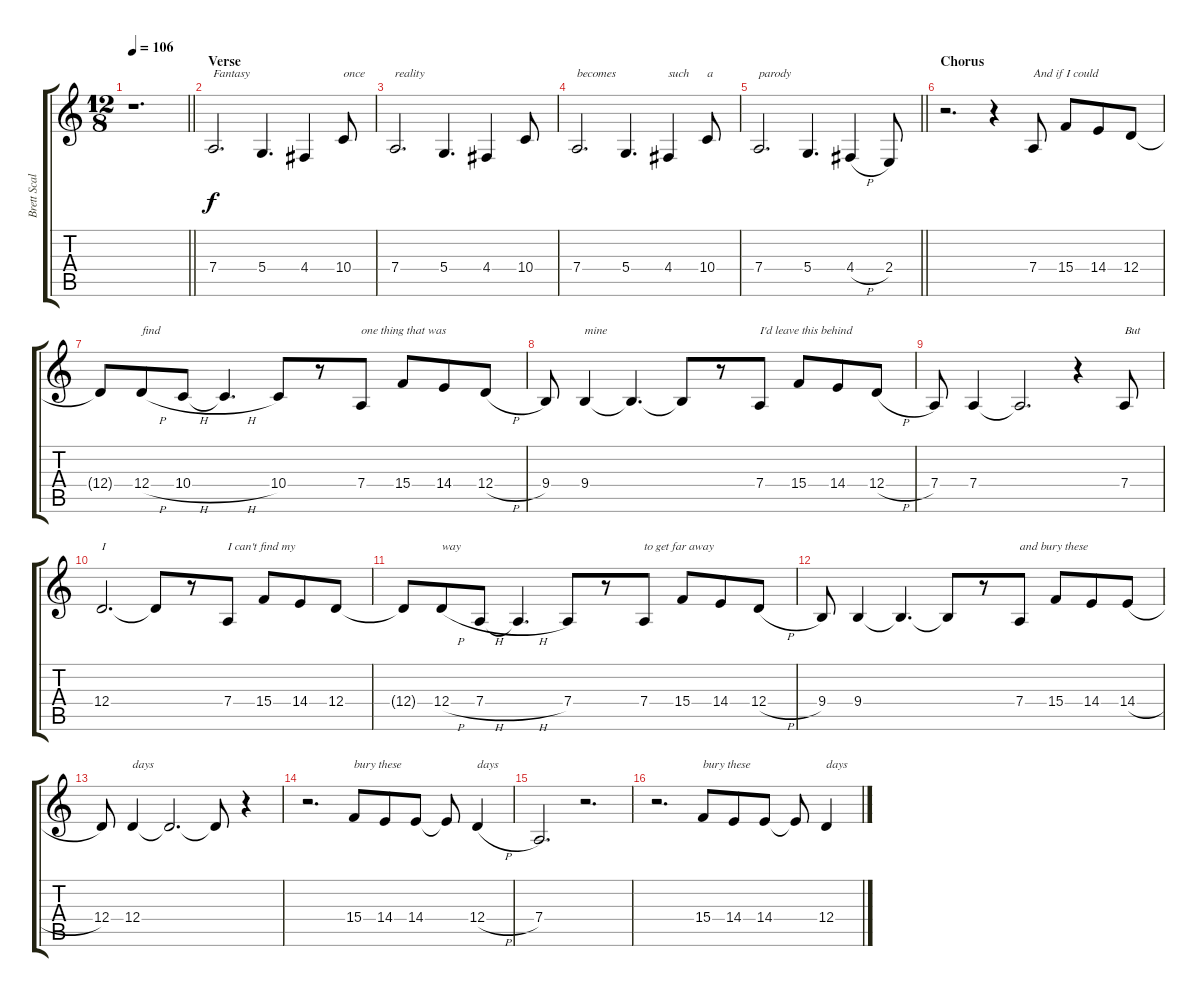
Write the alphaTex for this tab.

\track ("Brett Scallions (Vocals)" "Brett Scal") {instrument violin}
\staff {score tabs}
\tuning (E4 B3 G3 D3 A2 E2) {hide}
\ts (12 8)
\tempo 106
\clef g2
\barLineRight lightlight
\ks c
r.1{d dy f} |
\section ("" "Verse")
7.4.2{d txt "Fantasy"} 5.4.4{d} 4.4.4 10.4.8{txt "once"} |
7.4.2{d txt "reality"} 5.4.4{d} 4.4.4 10.4.8 |
7.4.2{d txt "becomes"} 5.4.4{d} 4.4.4{txt "such"} 10.4.8{txt "a"} |
\barLineRight lightlight
7.4.2{d txt "parody"} 5.4.4{d} 4.4{h}.4 2.4.8 |
\section ("" "Chorus")
r.2{d} r.4 7.4.8{txt "And if I could"} 15.4.8 14.4.8 12.4.8 |
12.4{t}.8 12.4{h}.8{txt "find"} 10.4{h}.8 10.4{h t}.4{d} 10.4.8 r.8 7.4.8{txt "one thing that was"} 15.4.8 14.4.8 12.4{h}.8 |
9.4.8 9.4.4{txt "mine"} 9.4{t}.4{d} 9.4{t}.8 r.8 7.4.8{txt "I'd leave this behind"} 15.4.8 14.4.8 12.4{h}.8 |
7.4.8 7.4.4 7.4{t}.2{d} r.4 7.4.8{txt "But"} |
12.4.2{d txt "I"} 12.4{t}.8 r.8 7.4.8{txt "I can't find my"} 15.4.8 14.4.8 12.4.8 |
12.4{t}.8 12.4{h}.8{txt "way"} 7.4{h}.8 7.4{h t}.4{d} 7.4.8 r.8 7.4.8{txt "to get far away"} 15.4.8 14.4.8 12.4{h}.8 |
9.4.8 9.4.4 9.4{t}.4{d} 9.4{t}.8 r.8 7.4.8{txt "and bury these"} 15.4.8 14.4.8 14.4{h}.8 |
12.4.8 12.4.4{txt "days"} 12.4{t}.2{d} 12.4{t}.8 r.4 |
r.2{d} 15.4.8{txt "bury these"} 14.4.8 14.4.8 14.4{t}.8 12.4{h}.4{txt "days"} |
7.4.2{d} r.2{d} |
r.2{d} 15.4.8{txt "bury these"} 14.4.8 14.4.8 14.4{t}.8 12.4{h}.4{txt "days"}
